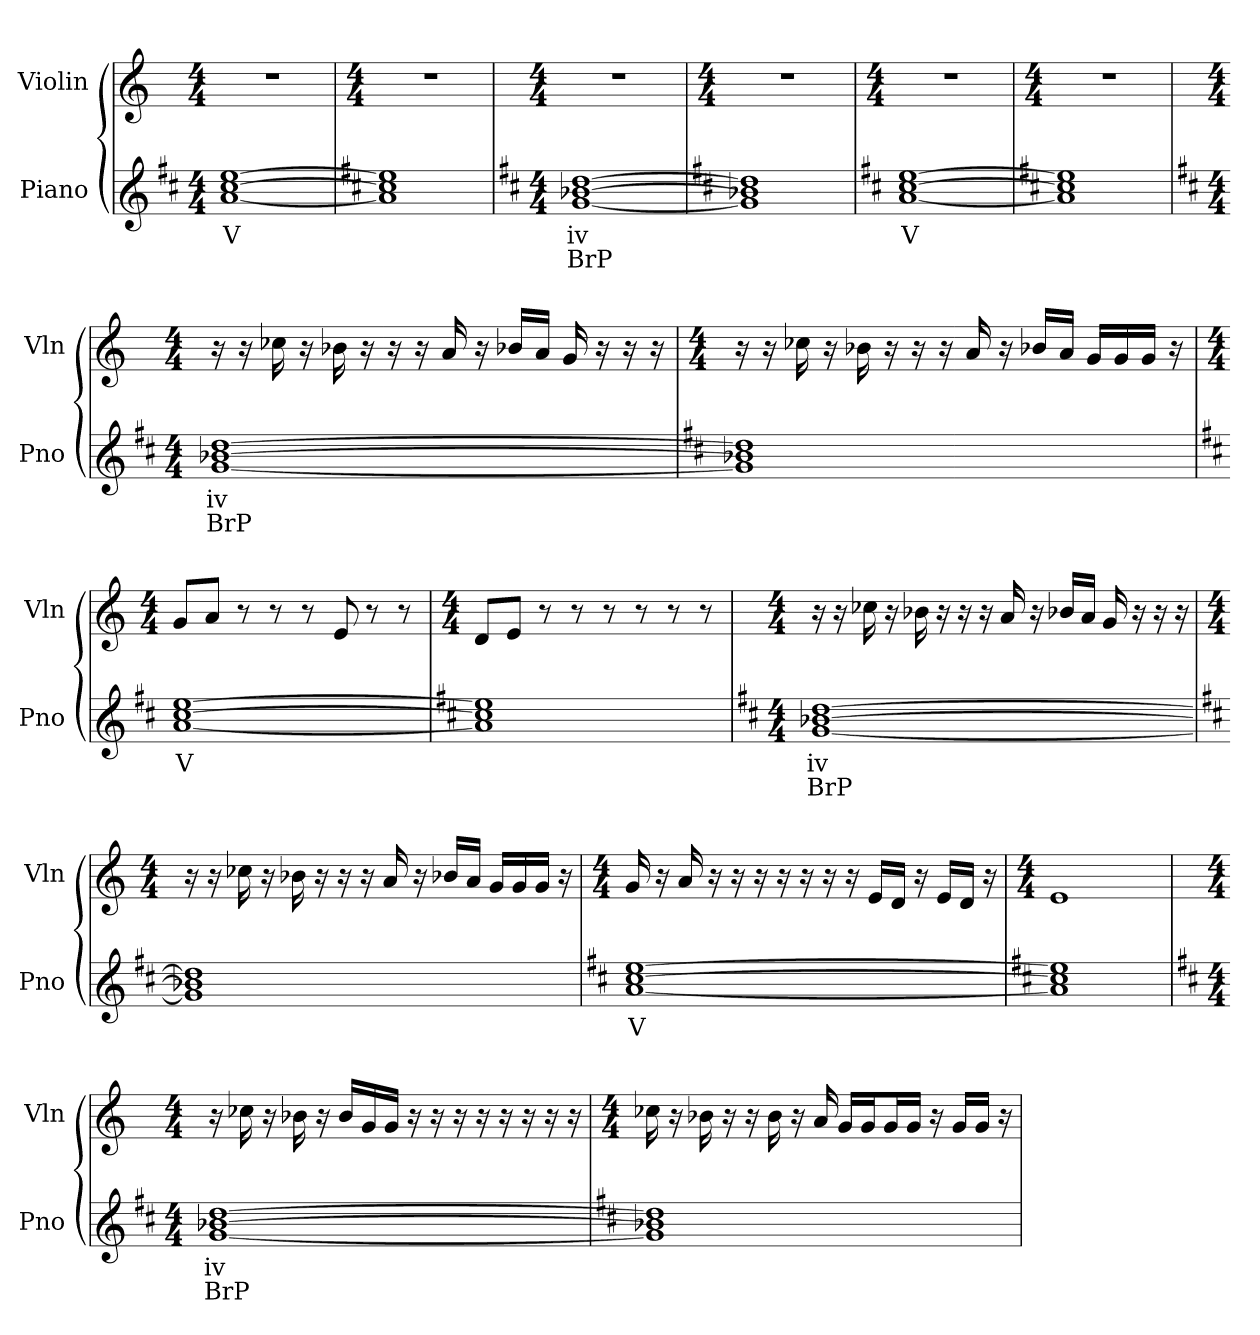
**kern	**text	**text	**kern
*part2	*part2	*part2	*part1
*staff2	*staff2	*staff2	*staff1
*I"Piano	*	*	*I"Violin
*I'Pno	*	*	*I'Vln
*k[f#c#]	*	*	*
*D:	*	*	*
*M4/4	*	*	*M4/4
=	=	=	=
[1a [1cc# [1ee	V	.	1r
=	=	=	=
*k[f#c#]	*	*	*
*D:	*	*	*
*	*	*	*M4/4
1a] 1cc#] 1ee]	.	.	1r
=	=	=	=
*k[f#c#]	*	*	*
*D:	*	*	*
*M4/4	*	*	*M4/4
[1g [1b-X [1dd	iv	BrP	1r
=	=	=	=
*k[f#c#]	*	*	*
*D:	*	*	*
*	*	*	*M4/4
1g] 1b-X] 1dd]	.	.	1r
=	=	=	=
*k[f#c#]	*	*	*
*D:	*	*	*
*	*	*	*M4/4
[1a [1cc# [1ee	V	.	1r
=	=	=	=
*k[f#c#]	*	*	*
*D:	*	*	*
*	*	*	*M4/4
1a] 1cc#] 1ee]	.	.	1r
=	=	=	=
*k[f#c#]	*	*	*
*D:	*	*	*
*M4/4	*	*	*M4/4
[1g [1b-X [1dd	iv	BrP	16r
.	.	.	16r
.	.	.	16cc-X
.	.	.	16r
.	.	.	16b-X
.	.	.	16r
.	.	.	16r
.	.	.	16r
.	.	.	16a
.	.	.	16r
.	.	.	16b-XLL
.	.	.	16aJJ
.	.	.	16g
.	.	.	16r
.	.	.	16r
.	.	.	16r
=	=	=	=
*k[f#c#]	*	*	*
*D:	*	*	*
*	*	*	*M4/4
1g] 1b-X] 1dd]	.	.	16r
.	.	.	16r
.	.	.	16cc-X
.	.	.	16r
.	.	.	16b-X
.	.	.	16r
.	.	.	16r
.	.	.	16r
.	.	.	16a
.	.	.	16r
.	.	.	16b-XLL
.	.	.	16aJJ
.	.	.	16gLL
.	.	.	16g
.	.	.	16gJJ
.	.	.	16r
=	=	=	=
*k[f#c#]	*	*	*
*D:	*	*	*
*	*	*	*M4/4
[1a [1cc# [1ee	V	.	8gL
.	.	.	8aJ
.	.	.	8r
.	.	.	8r
.	.	.	8r
.	.	.	8e
.	.	.	8r
.	.	.	8r
=	=	=	=
*k[f#c#]	*	*	*
*D:	*	*	*
*	*	*	*M4/4
1a] 1cc#] 1ee]	.	.	8dL
.	.	.	8eJ
.	.	.	8r
.	.	.	8r
.	.	.	8r
.	.	.	8r
.	.	.	8r
.	.	.	8r
=	=	=	=
*k[f#c#]	*	*	*
*D:	*	*	*
*M4/4	*	*	*M4/4
[1g [1b-X [1dd	iv	BrP	16r
.	.	.	16r
.	.	.	16cc-X
.	.	.	16r
.	.	.	16b-X
.	.	.	16r
.	.	.	16r
.	.	.	16r
.	.	.	16a
.	.	.	16r
.	.	.	16b-XLL
.	.	.	16aJJ
.	.	.	16g
.	.	.	16r
.	.	.	16r
.	.	.	16r
=	=	=	=
*k[f#c#]	*	*	*
*D:	*	*	*
*	*	*	*M4/4
1g] 1b-X] 1dd]	.	.	16r
.	.	.	16r
.	.	.	16cc-X
.	.	.	16r
.	.	.	16b-X
.	.	.	16r
.	.	.	16r
.	.	.	16r
.	.	.	16a
.	.	.	16r
.	.	.	16b-XLL
.	.	.	16aJJ
.	.	.	16gLL
.	.	.	16g
.	.	.	16gJJ
.	.	.	16r
=	=	=	=
*k[f#c#]	*	*	*
*D:	*	*	*
*	*	*	*M4/4
[1a [1cc# [1ee	V	.	16g
.	.	.	16r
.	.	.	16a
.	.	.	16r
.	.	.	16r
.	.	.	16r
.	.	.	16r
.	.	.	16r
.	.	.	16r
.	.	.	16r
.	.	.	16eLL
.	.	.	16dJJ
.	.	.	16r
.	.	.	16eLL
.	.	.	16dJJ
.	.	.	16r
=	=	=	=
*k[f#c#]	*	*	*
*D:	*	*	*
*	*	*	*M4/4
1a] 1cc#] 1ee]	.	.	1e
=	=	=	=
*k[f#c#]	*	*	*
*D:	*	*	*
*M4/4	*	*	*M4/4
[1g [1b-X [1dd	iv	BrP	16r
.	.	.	16cc-X
.	.	.	16r
.	.	.	16b-X
.	.	.	16r
.	.	.	16b-LL
.	.	.	16g
.	.	.	16gJJ
.	.	.	16r
.	.	.	16r
.	.	.	16r
.	.	.	16r
.	.	.	16r
.	.	.	16r
.	.	.	16r
.	.	.	16r
=	=	=	=
*k[f#c#]	*	*	*
*D:	*	*	*
*	*	*	*M4/4
1g] 1b-X] 1dd]	.	.	16cc-X
.	.	.	16r
.	.	.	16b-X
.	.	.	16r
.	.	.	16r
.	.	.	16b-
.	.	.	16r
.	.	.	16a
.	.	.	16gLL
.	.	.	16gJ
.	.	.	16gL
.	.	.	16gJJ
.	.	.	16r
.	.	.	16gLL
.	.	.	16gJJ
.	.	.	16r
=	=	=	=
*-	*-	*-	*-
